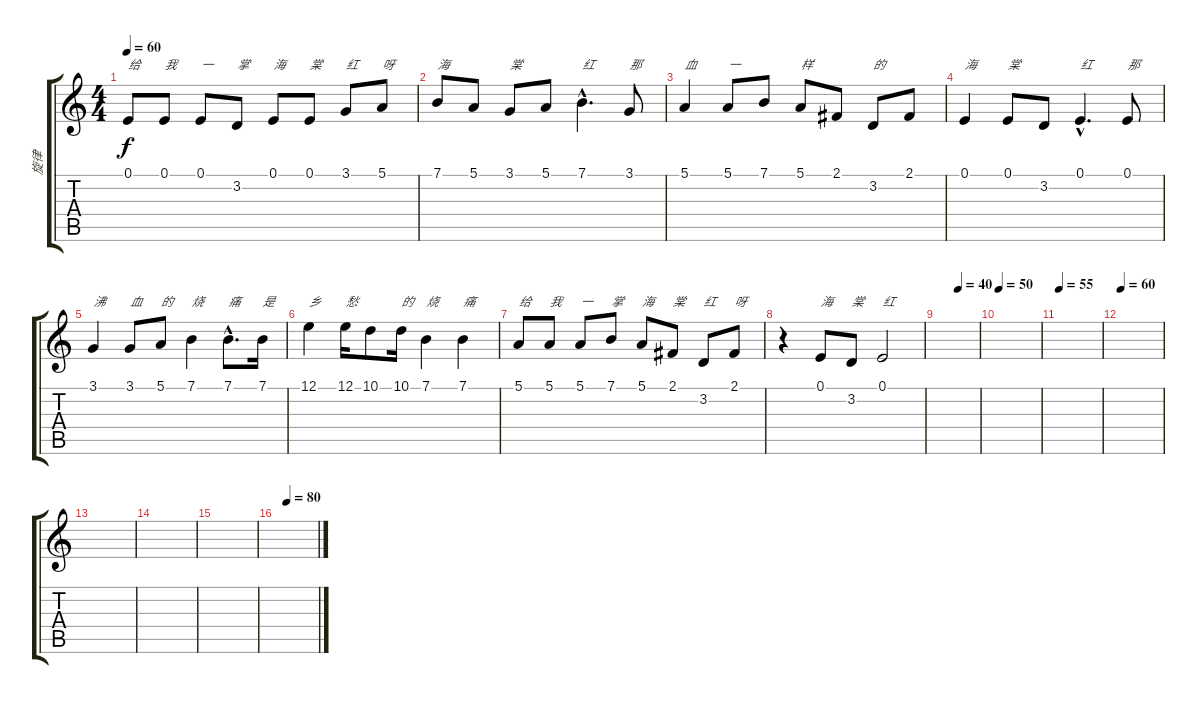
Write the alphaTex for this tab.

\track ("旋律" "旋律") {instrument flute}
\staff {score tabs}
\tuning (E4 B3 G3 D3 A2 E2) {hide}
\ts (4 4)
\tempo 60
\clef g2
\ks c
0.1.8{txt "给" dy f} 0.1.8{txt "我"} 0.1.8{txt "一"} 3.2.8{txt "掌"} 0.1.8{txt "海"} 0.1.8{txt "棠"} 3.1.8{txt "红"} 5.1.8{txt "呀"} |
7.1.8{txt "海"} 5.1.8 3.1.8{txt "棠"} 5.1.8 7.1{hac}.4{d txt "红"} 3.1.8{txt "那"} |
5.1.4{txt "血"} 5.1.8{txt "一"} 7.1.8 5.1.8{txt "样"} 2.1.8 3.2.8{txt "的"} 2.1.8 |
0.1.4{txt "海"} 0.1.8{txt "棠"} 3.2.8 0.1{hac}.4{d txt "红"} 0.1.8{txt "那"} |
3.1.4{txt "沸"} 3.1.8{txt "血"} 5.1.8{txt "的"} 7.1.4{txt "烧"} 7.1{hac}.8{d txt "痛"} 7.1.16{txt "是"} |
12.1.4{txt "乡"} 12.1.16{txt "愁"} 10.1.8 10.1.16{txt "的"} 7.1.4{txt "烧"} 7.1.4{txt "痛"} |
5.1.8{txt "给"} 5.1.8{txt "我"} 5.1.8{txt "一"} 7.1.8{txt "掌"} 5.1.8{txt "海"} 2.1.8{txt "棠"} 3.2.8{txt "红"} 2.1.8{txt "呀"} |
r.4 0.1.8{txt "海"} 3.2.8{txt "棠"} 0.1.2{txt "红"} |
\tempo (40 0.5)
|
\tempo 50
|
\tempo 55
|
\tempo 60
|
|
|
|
\tempo (80 0.25)
